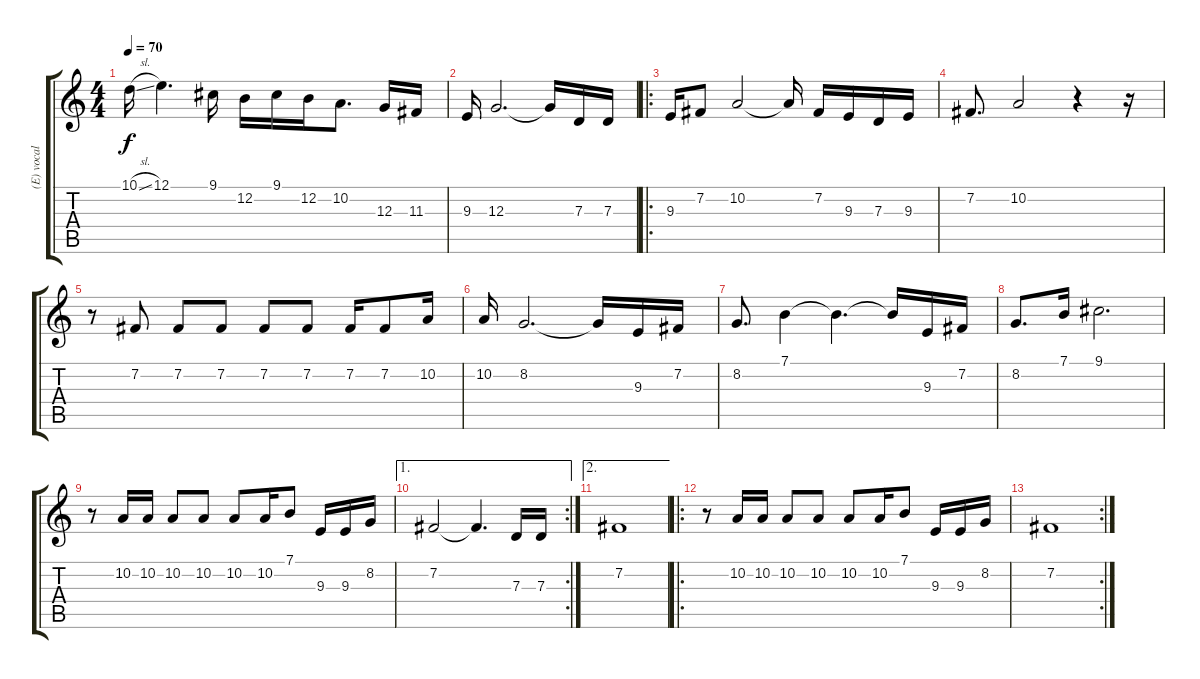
\track ("(E) vocal" "(E) vocal") {instrument electricgrandpiano}
\staff {score tabs}
\tuning (E4 B3 G3 D3 A2 E2) {hide}
\ts (4 4)
\tempo 70
\clef g2
\ks c
10.1{sl}.16{dy f} 12.1.4{d} 9.1.16 12.2.16 9.1.16 12.2.16 10.2.8{d} 12.3.16 11.3.16 |
9.3.16 12.3.2{d} 12.3{t}.16 7.3.16 7.3.16 |
\ro
9.3.16 7.2.8 10.2.2 10.2{t}.16 7.2.16 9.3.16 7.3.16 9.3.16 |
7.2.8{d} 10.2.2 r.4 r.16 |
r.8 7.2.8 7.2.8 7.2.8 7.2.8 7.2.8 7.2.16 7.2.8 10.2.16 |
10.2.16 8.2.2{d} 8.2{t}.16 9.3.16 7.2.16 |
8.2.8{d} 7.1.4 7.1{t}.4{d} 7.1{t}.16 9.3.16 7.2.16 |
8.2.8{d} 7.1.16 9.1.2{d} |
r.8 10.2.16 10.2.16 10.2.8 10.2.8 10.2.8 10.2.16 7.1.8 9.3.16 9.3.16 8.2.16 |
\ae 1
\rc 2
7.2.2 7.2{t}.4{d} 7.3.16 7.3.16 |
\ae 2
7.2.1 |
\ro
r.8 10.2.16 10.2.16 10.2.8 10.2.8 10.2.8 10.2.16 7.1.8 9.3.16 9.3.16 8.2.16 |
\rc 2
7.2.1
